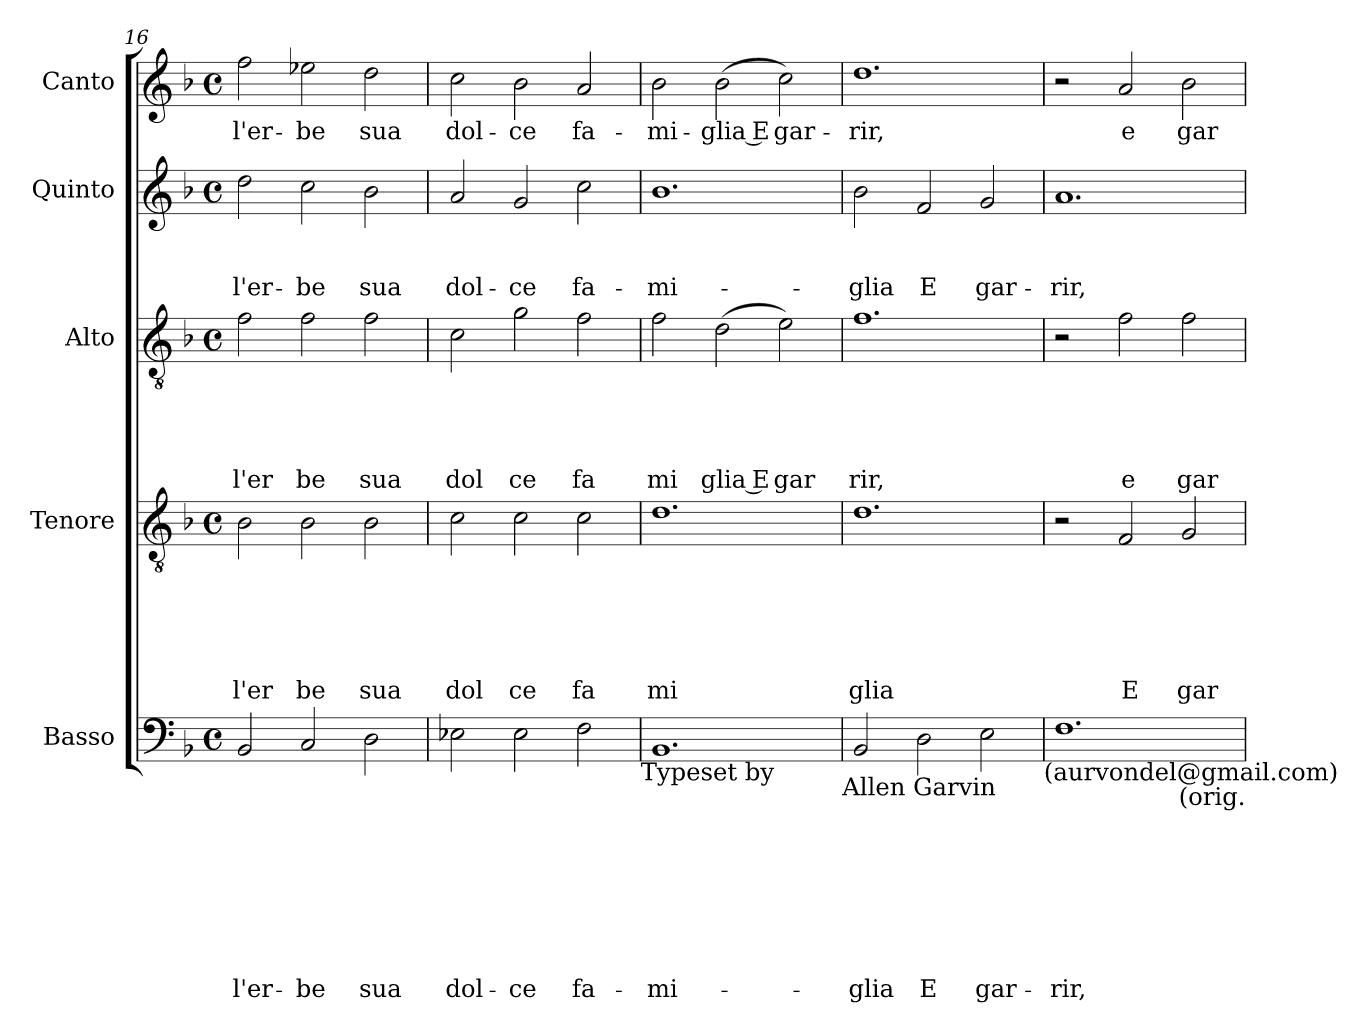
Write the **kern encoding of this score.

**kern	**text	**text	**text	**text	**text	**text	**text	**text	**kern	**text	**text	**text	**text	**text	**text	**kern	**text	**text	**text	**text	**text	**kern	**text	**text	**text	**kern	**text
*part5	*part5	*part5	*part5	*part5	*part5	*part5	*part5	*part5	*part4	*part4	*part4	*part4	*part4	*part4	*part4	*part3	*part3	*part3	*part3	*part3	*part3	*part2	*part2	*part2	*part2	*part1	*part1
*staff5	*staff5	*staff5	*staff5	*staff5	*staff5	*staff5	*staff5	*staff5	*staff4	*staff4	*staff4	*staff4	*staff4	*staff4	*staff4	*staff3	*staff3	*staff3	*staff3	*staff3	*staff3	*staff2	*staff2	*staff2	*staff2	*staff1	*staff1
*I"Basso	*	*	*	*	*	*	*	*	*I"Tenore	*	*	*	*	*	*	*I"Alto	*	*	*	*	*	*I"Quinto	*	*	*	*I"Canto	*
!!LO:LB:g=z
*clefF4	*	*	*	*	*	*	*	*	*clefGv2	*	*	*	*	*	*	*clefGv2	*	*	*	*	*	*clefG2	*	*	*	*clefG2	*
*k[b-]	*	*	*	*	*	*	*	*	*k[b-]	*	*	*	*	*	*	*k[b-]	*	*	*	*	*	*k[b-]	*	*	*	*k[b-]	*
*F:	*	*	*	*	*	*	*	*	*F:	*	*	*	*	*	*	*F:	*	*	*	*	*	*F:	*	*	*	*F:	*
*M4/4	*	*	*	*	*	*	*	*	*M4/4	*	*	*	*	*	*	*M4/4	*	*	*	*	*	*M4/4	*	*	*	*M4/4	*
*met(c)	*	*	*	*	*	*	*	*	*met(c)	*	*	*	*	*	*	*met(c)	*	*	*	*	*	*met(c)	*	*	*	*met(c)	*
=16	=16	=16	=16	=16	=16	=16	=16	=16	=16	=16	=16	=16	=16	=16	=16	=16	=16	=16	=16	=16	=16	=16	=16	=16	=16	=16	=16
!	!	!	!	!	!	!	!	!LO:LY:b	!	!	!	!	!	!	!LO:LY:b	!	!	!	!	!	!LO:LY:b	!	!	!	!LO:LY:b	!	!LO:LY:b
2BB-/	.	.	.	.	.	.	.	l'er-	2B-\	.	.	.	.	.	l'er	2f\	.	.	.	.	l'er	2dd\	.	.	l'er-	2ff\	l'er-
!	!	!	!	!	!	!	!	!LO:LY:b	!	!	!	!	!	!	!LO:LY:b	!	!	!	!	!	!LO:LY:b	!	!	!	!LO:LY:b	!	!LO:LY:b
2C/	.	.	.	.	.	.	.	-be	2B-\	.	.	.	.	.	be	2f\	.	.	.	.	be	2cc\	.	.	-be	2ee-X\	-be
!	!	!	!	!	!	!	!	!LO:LY:b	!	!	!	!	!	!	!LO:LY:b	!	!	!	!	!	!LO:LY:b	!	!	!	!LO:LY:b	!	!LO:LY:b
2D\	.	.	.	.	.	.	.	sua	2B-\	.	.	.	.	.	sua	2f\	.	.	.	.	sua	2b-\	.	.	sua	2dd\	sua
=17	=17	=17	=17	=17	=17	=17	=17	=17	=17	=17	=17	=17	=17	=17	=17	=17	=17	=17	=17	=17	=17	=17	=17	=17	=17	=17	=17
!	!	!	!	!	!	!	!	!LO:LY:b	!	!	!	!	!	!	!LO:LY:b	!	!	!	!	!	!LO:LY:b	!	!	!	!LO:LY:b	!	!LO:LY:b
2E-X\	.	.	.	.	.	.	.	dol-	2c\	.	.	.	.	.	dol	2c\	.	.	.	.	dol	2a/	.	.	dol-	2cc\	dol-
!	!	!	!	!	!	!	!	!LO:LY:b	!	!	!	!	!	!	!LO:LY:b	!	!	!	!	!	!LO:LY:b	!	!	!	!LO:LY:b	!	!LO:LY:b
2E-\	.	.	.	.	.	.	.	-ce	2c\	.	.	.	.	.	ce	2g\	.	.	.	.	ce	2g/	.	.	-ce	2b-\	-ce
!	!	!	!	!	!	!	!	!LO:LY:b	!	!	!	!	!	!	!LO:LY:b	!	!	!	!	!	!LO:LY:b	!	!	!	!LO:LY:b	!	!LO:LY:b
2F\	.	.	.	.	.	.	.	fa-	2c\	.	.	.	.	.	fa	2f\	.	.	.	.	fa	2cc\	.	.	fa-	2a/	fa-
!LO:TX:b:t=Typeset by	!	!	!	!	!	!	!	!	!	!	!	!	!	!	!	!	!	!	!	!	!	!	!	!	!	!	!
=18	=18	=18	=18	=18	=18	=18	=18	=18	=18	=18	=18	=18	=18	=18	=18	=18	=18	=18	=18	=18	=18	=18	=18	=18	=18	=18	=18
!	!	!	!	!	!	!	!	!LO:LY:b	!	!	!	!	!	!	!LO:LY:b	!	!	!	!	!	!LO:LY:b	!	!	!	!LO:LY:b	!	!LO:LY:b
1.BB-	.	.	.	.	.	.	.	-mi-	1.d	.	.	.	.	.	mi	2f\	.	.	.	.	mi	1.b-	.	.	-mi-	2b-\	-mi-
!	!	!	!	!	!	!	!	!	!	!	!	!	!	!	!	!	!	!	!	!	!LO:LY:b:rj	!	!	!	!	!	!LO:LY:b:rj
.	.	.	.	.	.	.	.	.	.	.	.	.	.	.	.	(<2d\	.	.	.	.	glia E	.	.	.	.	(<2b-\	-glia E
!	!	!	!	!	!	!	!	!	!	!	!	!	!	!	!	!	!	!	!	!	!LO:LY:b	!	!	!	!	!	!LO:LY:b
.	.	.	.	.	.	.	.	.	.	.	.	.	.	.	.	2e\)	.	.	.	.	gar	.	.	.	.	2cc\)	gar-
!LO:TX:b:t=Allen Garvin	!	!	!	!	!	!	!	!	!	!	!	!	!	!	!	!	!	!	!	!	!	!	!	!	!	!	!
=19	=19	=19	=19	=19	=19	=19	=19	=19	=19	=19	=19	=19	=19	=19	=19	=19	=19	=19	=19	=19	=19	=19	=19	=19	=19	=19	=19
!	!	!	!	!	!	!	!	!LO:LY:b	!	!	!	!	!	!	!LO:LY:b	!	!	!	!	!	!LO:LY:b	!	!	!	!LO:LY:b	!	!LO:LY:b
2BB-/	.	.	.	.	.	.	.	-glia	1.d	.	.	.	.	.	glia	1.f	.	.	.	.	rir,	2b-\	.	.	-glia	1.dd	-rir,
!	!	!	!	!	!	!	!	!LO:LY:b	!	!	!	!	!	!	!	!	!	!	!	!	!	!	!	!	!LO:LY:b	!	!
2D\	.	.	.	.	.	.	.	E	.	.	.	.	.	.	.	.	.	.	.	.	.	2f/	.	.	E	.	.
!	!	!	!	!	!	!	!	!LO:LY:b	!	!	!	!	!	!	!	!	!	!	!	!	!	!	!	!	!LO:LY:b	!	!
2E\	.	.	.	.	.	.	.	gar-	.	.	.	.	.	.	.	.	.	.	.	.	.	2g/	.	.	gar-	.	.
!LO:TX:b:t=(aurvondel@gmail.com)	!	!	!	!	!	!	!	!	!	!	!	!	!	!	!	!	!	!	!	!	!	!	!	!	!	!	!
=20	=20	=20	=20	=20	=20	=20	=20	=20	=20	=20	=20	=20	=20	=20	=20	=20	=20	=20	=20	=20	=20	=20	=20	=20	=20	=20	=20
!	!	!	!	!	!	!	!	!LO:LY:b	!	!	!	!	!	!	!	!	!	!	!	!	!	!	!	!	!LO:LY:b	!	!
1.F	.	.	.	.	.	.	.	-rir,	2r	.	.	.	.	.	.	2r	.	.	.	.	.	1.a	.	.	-rir,	2r	.
!	!	!	!	!	!	!	!	!	!	!	!	!	!	!	!LO:LY:b	!	!	!	!	!	!LO:LY:b	!	!	!	!	!	!LO:LY:b
.	.	.	.	.	.	.	.	.	2F/	.	.	.	.	.	E	2f\	.	.	.	.	e	.	.	.	.	2a/	e
!	!	!	!	!	!	!	!	!	!	!	!	!	!	!	!LO:LY:b	!	!	!	!	!	!LO:LY:b	!	!	!	!	!	!LO:LY:b
.	.	.	.	.	.	.	.	.	2G/	.	.	.	.	.	gar	2f\	.	.	.	.	gar	.	.	.	.	2b-\	gar-
!LO:TX:b:t=(orig.	!	!	!	!	!	!	!	!	!	!	!	!	!	!	!	!	!	!	!	!	!	!	!	!	!	!	!
=	=	=	=	=	=	=	=	=	=	=	=	=	=	=	=	=	=	=	=	=	=	=	=	=	=	=	=
*-	*-	*-	*-	*-	*-	*-	*-	*-	*-	*-	*-	*-	*-	*-	*-	*-	*-	*-	*-	*-	*-	*-	*-	*-	*-	*-	*-
